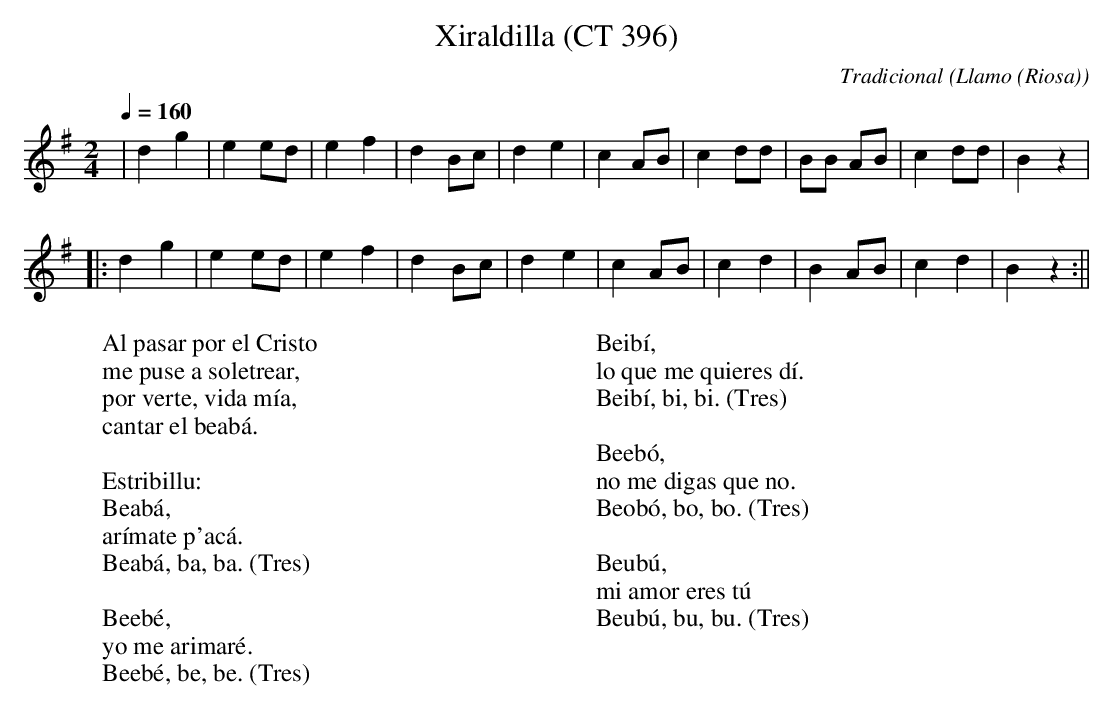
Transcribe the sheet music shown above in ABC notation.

X:1
T:Xiraldilla (CT 396)
C:Tradicional
O:Llamo (Riosa)
M:2/4
L:1/8
Q:1/4=160
K:G
|d2 g2|e2 ed|e2 f2|d2 Bc|d2 e2|c2 AB|c2 dd|BB AB|c2 dd|B2 z2|
|: d2 g2|e2 ed|e2 f2|d2 Bc|d2 e2|c2 AB|c2 d2|B2 AB|c2 d2|B2 z2 :||
W:Al pasar por el Cristo
W:me puse a soletrear,
W:por verte, vida mía,
W:cantar el beabá.
W:
W:Estribillu:
W:Beabá,
W:arímate p'acá.
W:Beabá, ba, ba. (Tres)
W:
W:Beebé,
W:yo me arimaré.
W:Beebé, be, be. (Tres)
W:
W:Beibí,
W:lo que me quieres dí.
W:Beibí, bi, bi. (Tres)
W:
W:Beebó,
W:no me digas que no.
W:Beobó, bo, bo. (Tres)
W:
W:Beubú,
W:mi amor eres tú
W:Beubú, bu, bu. (Tres)
W:
